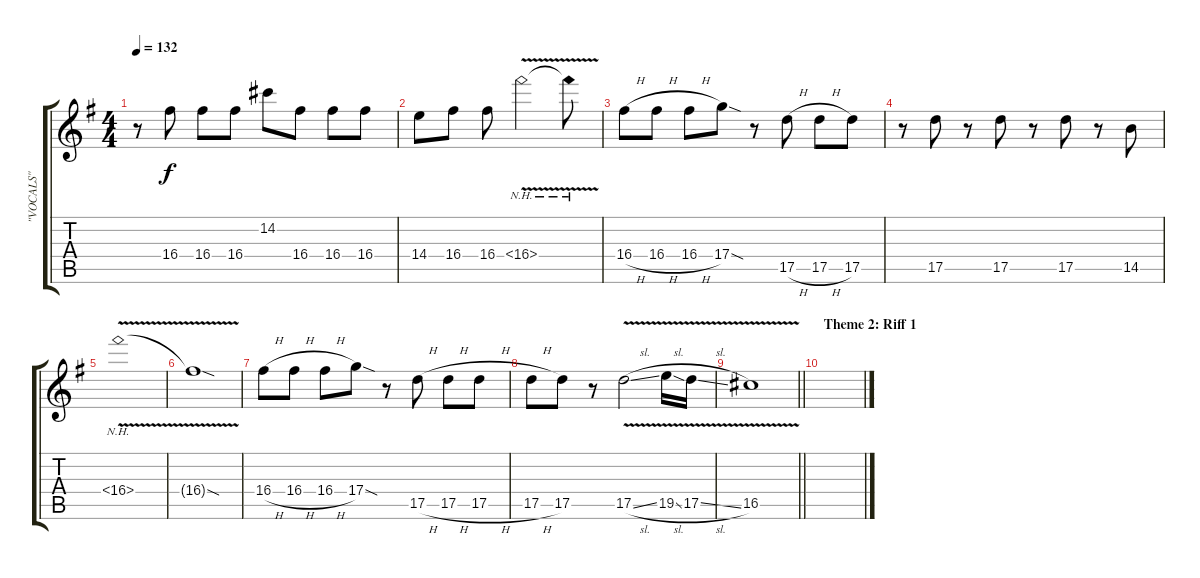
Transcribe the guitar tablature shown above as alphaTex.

\track ("\"VOCALS\"" "\"VOCALS\"") {mute instrument overdrivenguitar}
\staff {score tabs}
\tuning (E4 B3 G3 D3 A2 E2) {hide}
\ts (4 4)
\tempo 132
\clef g2
\ks g
r.8{dy f} 16.4.8 16.4.8 16.4.8 14.2.8 16.4.8 16.4.8 16.4.8 |
14.4.8 16.4.8 16.4.8 16.4{nh v}.2 16.4{nh v t}.8 |
16.4{h}.8 16.4{h}.8 16.4{h}.8 17.4{sod}.8 r.8 17.5{h}.8 17.5{h}.8 17.5.8 |
r.8 17.5.8 r.8 17.5.8 r.8 17.5.8 r.8 14.5.8 |
16.4{nh v}.1 |
16.4{v sod t}.1 |
16.4{h}.8 16.4{h}.8 16.4{h}.8 17.4{sod}.8 r.8 17.5{h}.8 17.5{h}.8 17.5{h}.8 |
17.5{h}.8 17.5.8 r.8 17.5{v sl}.2 19.5{v sl}.16 17.5{v sl}.16 |
\barLineRight lightlight
16.5{v}.1 |
\section ("" "Theme 2: Riff 1")
